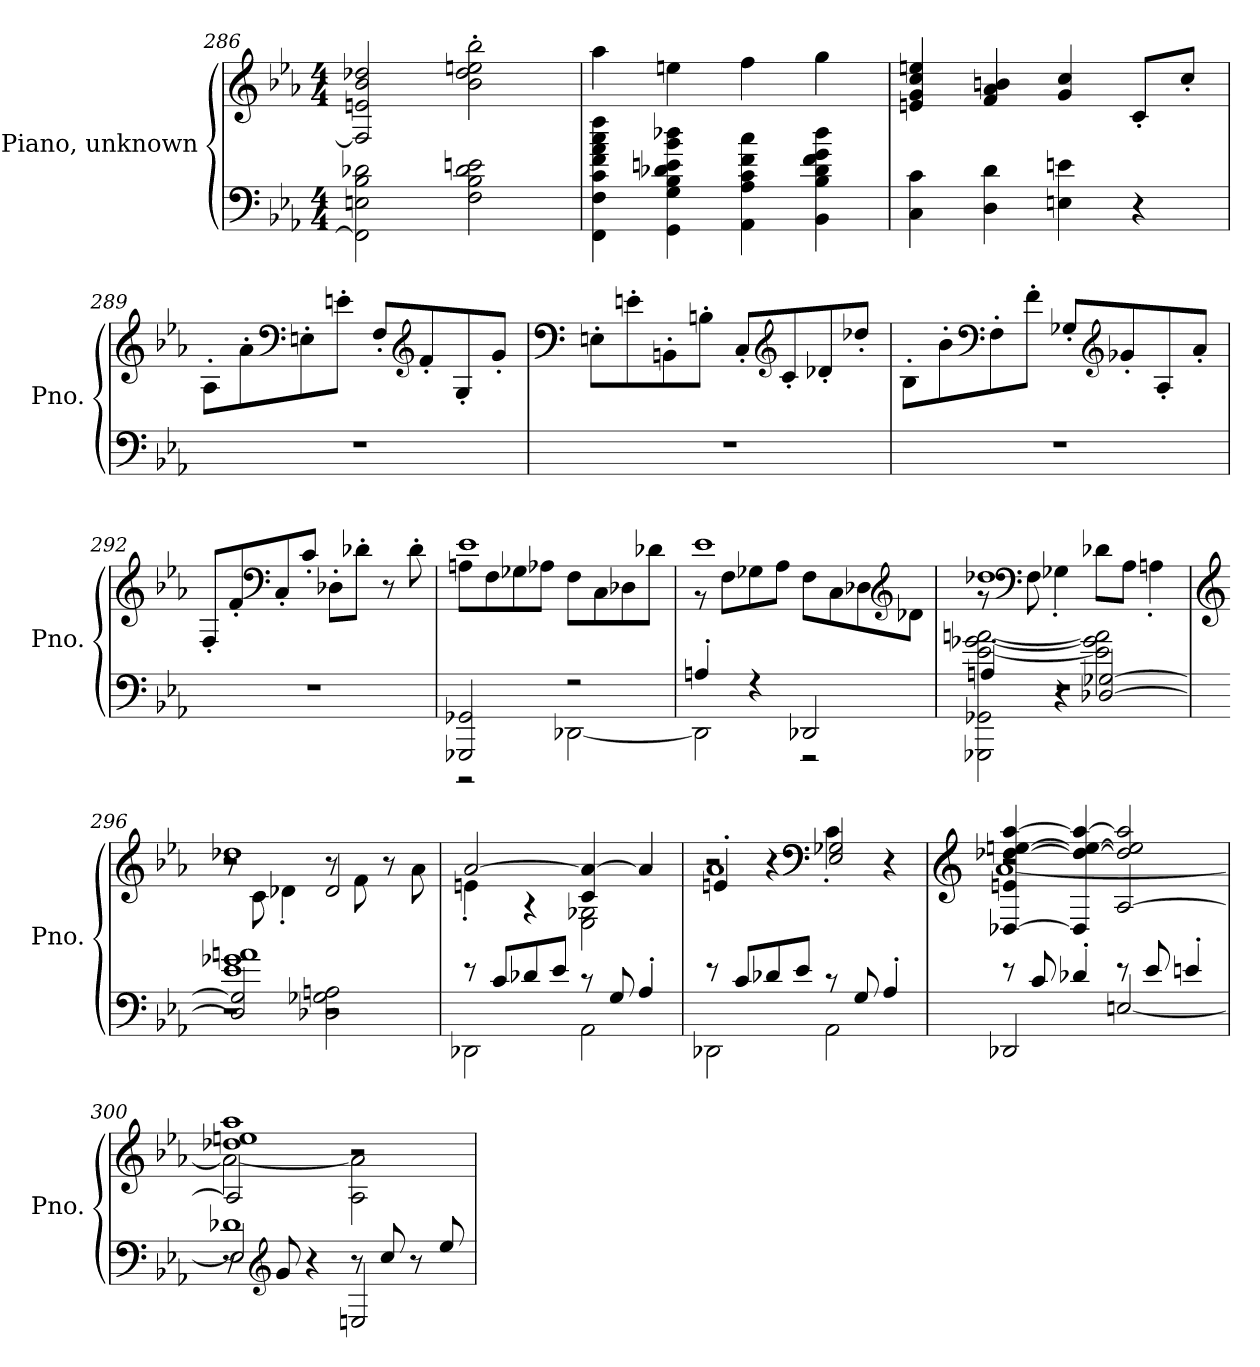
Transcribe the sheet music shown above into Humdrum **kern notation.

**kern	**kern
*part1	*part1
*staff2	*staff1
*I"Piano, unknown	*
*I'Pno.	*
*clefF4	*clefG2
*k[b-e-a-]	*k[b-e-a-]
*M4/4	*M4/4
=286	=286
2FF\] 2En\ 2B-\ 2d-X\	2F/] 2en/ 2b-/ 2dd-X/
2F\ 2B-\ 2d-\ 2en\	2b-\' 2dd-\' 2een\' 2bb-\'
=287	=287
4FF\ 4F\ 4c\ 4f\ 4a-\ 4cc\ 4ff\	4aa-\
4GG\ 4G\ 4B-\ 4d-X\ 4en\ 4b-\ 4dd-X\	4een\
4AA-\ 4A-\ 4c\ 4f\ 4cc\	4ff\
4BB-\ 4B-\ 4d-\ 4f\ 4g\ 4dd-\	4gg\
=288	=288
4C\ 4c\	4en/ 4g/ 4cc/ 4een/
4D\ 4d\	4f/ 4a-/ 4bn/
4En\ 4en\	4g/ 4cc/
4r	8c'/L
.	8cc'/J
!!LO:LB:g=z
=289	=289
1r	8A-'\L
.	8a-'\
*	*clefF4
.	8En'\
.	8en'\J
.	8F'/L
*	*clefG2
.	8f'/
.	8G'/
.	8g'/J
=290	=290
*	*clefF4
1r	8En'\L
.	8en'\
.	8BBn'\
.	8Bn'\J
.	8C'/L
*	*clefG2
.	8c'/
.	8d-X'/
.	8dd-X'/J
=291	=291
1r	8B-'\L
.	8b-'\
*	*clefF4
.	8F'\
.	8f'\J
.	8G-X'/L
*	*clefG2
.	8g-X'/
.	8A-'/
.	8a-'/J
!!LO:PB:g=z
=292	=292
1r	8F'/L
.	8f'/
*	*clefF4
.	8C'/
.	8c'/J
.	8D-X'\L
.	8d-X'\J
.	8r
.	8d-'\
=293	=293
*^	*^
2GGG-X/ 2GG-X/	2r	1e-	8An\L
.	.	.	8F\
.	.	.	8G-X\
.	.	.	8A-X\J
2r	[2DD-X\	.	8F\L
.	.	.	8C\
.	.	.	8D-X\
.	.	.	8d-X\J
=294	=294	=294	=294
4An'/	2DD-\]	1e-	8r
.	.	.	8F\L
4r	.	.	8G-X\
.	.	.	8A-\J
2DD-X/	2r	.	8F\L
.	.	.	8C\
.	.	.	8D-X\
*	*	*clefG2	*
.	.	.	8d-X\J
!!LO:LB:g=z	!!
=295	=295	=295	=295
*	*^	*	*
1r	2GGG-X\ 2GG-X\ [2e-\ [2g-X\ [2an\	4An'/	1dd-X	8r
*	*	*	*clefF4	*
.	.	.	.	8F\
.	.	4r	.	4G-X'\
.	2e-\] 2g-\] 2a\]	[2D-X/ [2G-X/	.	8d-X\L
.	.	.	.	8A-\J
.	.	.	.	4An'\
*	*	*	*v	*v
=296	=296	=296	=296
*	*	*	*clefG2
*	*	*	*^
*	*	*	*	*^
1e- 1g-X 1an	2r	2D-/] 2G-/]	1dd-X	8r	2r
.	.	.	.	8c\	.
.	.	.	.	4d-X'\	.
.	2D-X\ 2G-X\ 2An\	2r	.	8r	2d-/
.	.	.	.	8f\	.
.	.	.	.	8r	.
.	.	.	.	8a-\	.
*	*v	*v	*	*	*
*	*	*	*v	*v
=297	=297	=297	=297
8r	2DD-X\	[2a-/	4en'\
8c/L	.	.	.
8d-X/	.	.	4r
8e-/J	.	.	.
8r	2AA-\	4c/ 4a-/_	2E-\ 2G-X\
8G/	.	.	.
4A-'/	.	4a-/]	.
!!LO:LB:g=z
=298	=298	=298	=298
*	*	*	*^
8r	2DD-X\	1a-	2r	4en'/
8c/L	.	.	.	.
8d-X/	.	.	.	4r
8e-/J	.	.	.	.
*	*	*clefF4	*	*
8r	2AA-\	.	4c'\	2E-/ 2G-X/
8G/	.	.	.	.
4A-'/	.	.	4r	.
=299	=299	=299	=299	=299
*	*	*clefG2	*	*
8r	2DD-X/	[4D-X/ 4en/ [4dd-X/ [4een/ [4aa-/	[1a-	2r
8c/	.	.	.	.
4d-X'/	.	4D-/] 4dd-/_ 4ee/_ 4aa-/_	.	.
8r	[2En/	2dd-/] 2ee/] 2aa-/]	.	[2A-/
8e-/	.	.	.	.
4en'/	.	.	.	.
=300	=300	=300	=300	=300
*	*^	*	*	*
8r	1d-X	2E/]	1dd-X 1een 1aa-	2a-\_	2A-/]
*clefG2	*	*	*	*	*
8g/	.	.	.	.	.
4r	.	.	.	.	.
8r	.	2En/	.	2A-\ 2a-\]	2r
8cc/	.	.	.	.	.
8r	.	.	.	.	.
8ee-/	.	.	.	.	.
*v	*v	*v	*	*	*
*	*v	*v	*v
=	=
*-	*-
